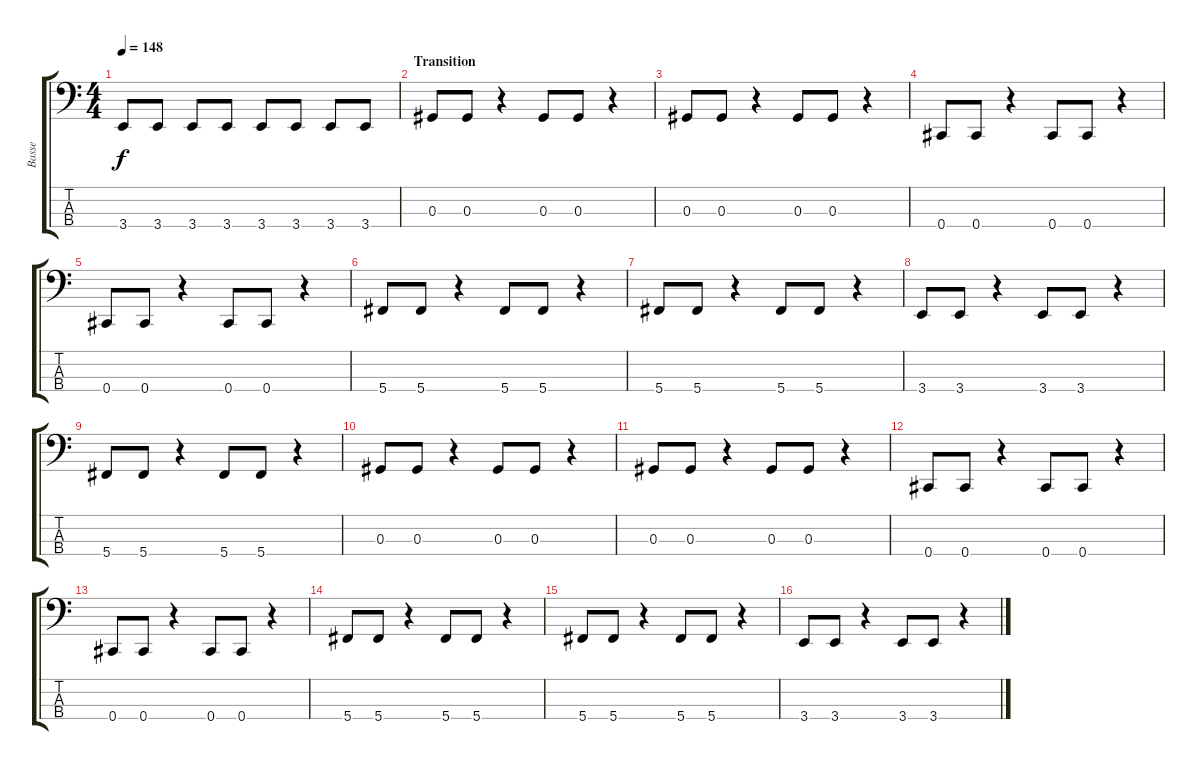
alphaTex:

\track ("Basse" "Basse") {instrument electricbasspick}
\staff {score tabs}
\tuning (Gb2 Db2 Ab1 Db1) {hide}
\ts (4 4)
\tempo 148
\clef f4
\ks c
3.4.8{dy f} 3.4.8 3.4.8 3.4.8 3.4.8 3.4.8 3.4.8 3.4.8 |
\section ("" "Transition")
0.3.8 0.3.8 r.4 0.3.8 0.3.8 r.4 |
0.3.8 0.3.8 r.4 0.3.8 0.3.8 r.4 |
0.4.8 0.4.8 r.4 0.4.8 0.4.8 r.4 |
0.4.8 0.4.8 r.4 0.4.8 0.4.8 r.4 |
5.4.8 5.4.8 r.4 5.4.8 5.4.8 r.4 |
5.4.8 5.4.8 r.4 5.4.8 5.4.8 r.4 |
3.4.8 3.4.8 r.4 3.4.8 3.4.8 r.4 |
5.4.8 5.4.8 r.4 5.4.8 5.4.8 r.4 |
0.3.8 0.3.8 r.4 0.3.8 0.3.8 r.4 |
0.3.8 0.3.8 r.4 0.3.8 0.3.8 r.4 |
0.4.8 0.4.8 r.4 0.4.8 0.4.8 r.4 |
0.4.8 0.4.8 r.4 0.4.8 0.4.8 r.4 |
5.4.8 5.4.8 r.4 5.4.8 5.4.8 r.4 |
5.4.8 5.4.8 r.4 5.4.8 5.4.8 r.4 |
3.4.8 3.4.8 r.4 3.4.8 3.4.8 r.4
